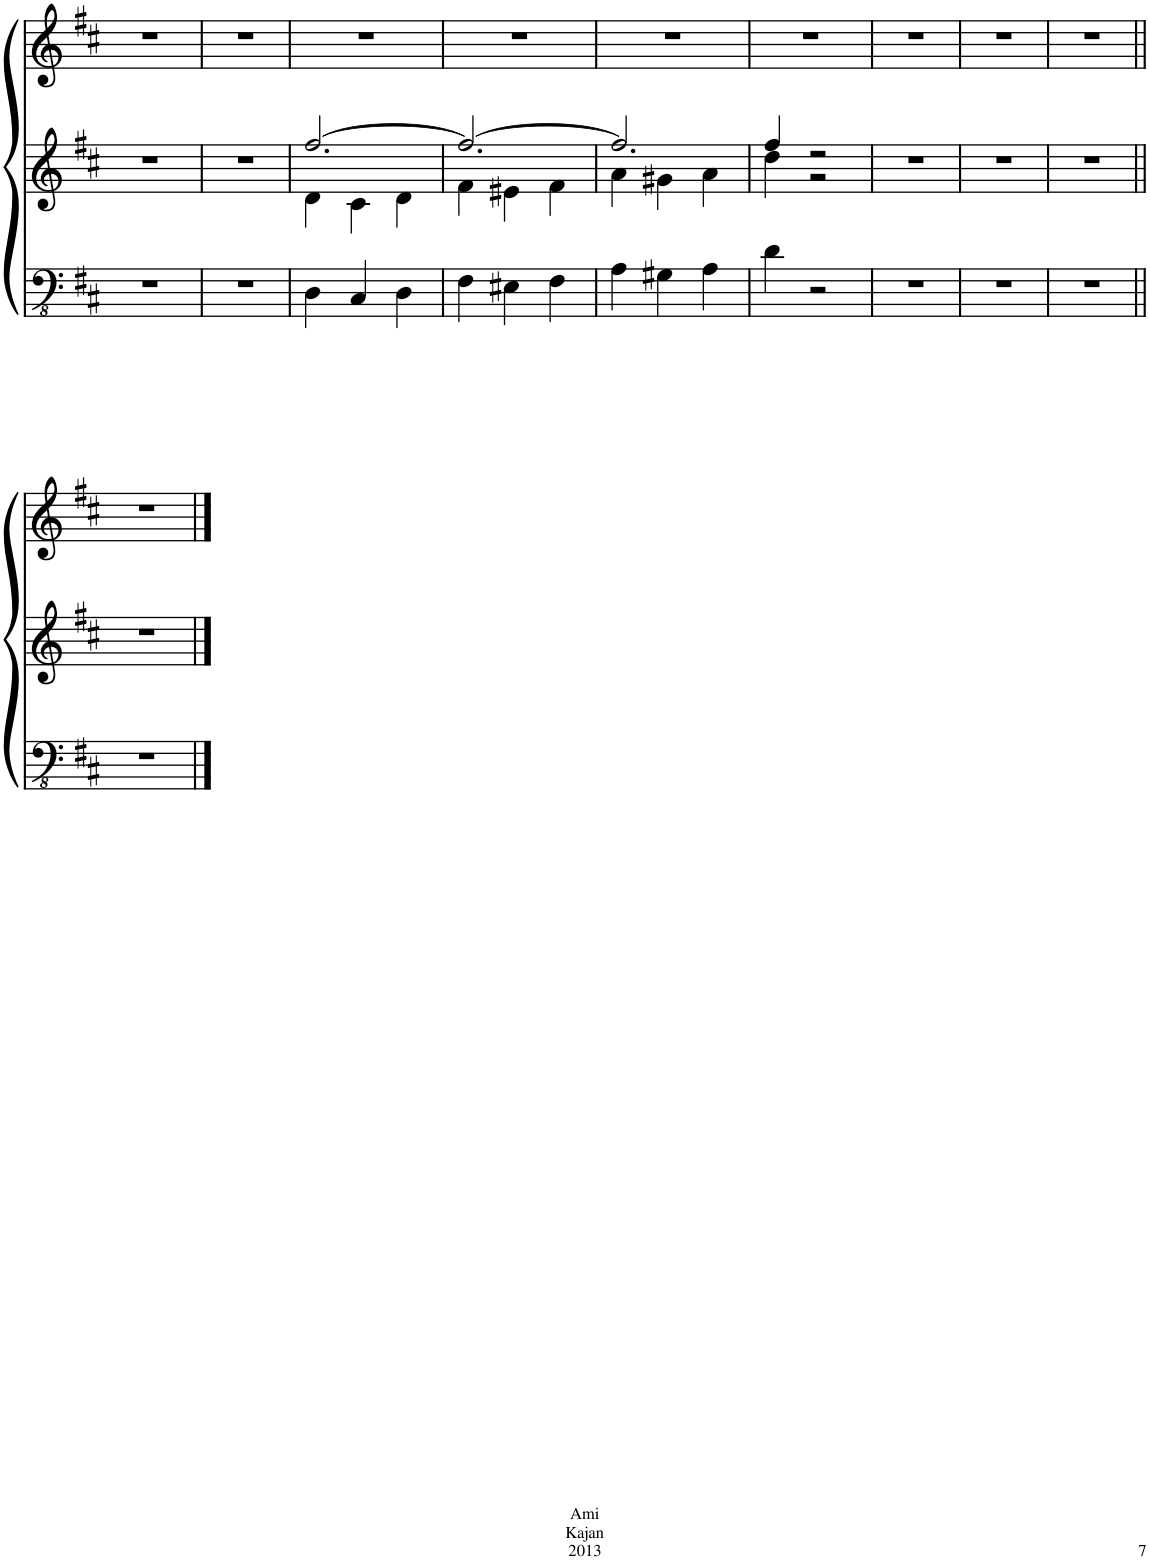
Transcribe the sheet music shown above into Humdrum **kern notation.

**kern	**kern	**kern
*part3	*part2	*part1
*staff3	*staff2	*staff1
*I"Fretless Electric Bass	*I"Piano	*I"Piano
*	*I'Pno	*I'Pno
!!LO:PB:g=z
*clefFv4	*clefG2	*clefG2
*k[f#c#]	*k[f#c#]	*k[f#c#]
*M3/4	*M3/4	*M3/4
=115	=115	=115
2.r	2.r	2.r
=116	=116	=116
2.r	2.r	2.r
=117	=117	=117
*	*^	*
4DD\	4d\	[2.ff#/	2.r
4CC#/	4c#\	.	.
4DD\	4d\	.	.
=118	=118	=118	=118
4FF#\	4f#\	2.ff#/_	2.r
4EE#X\	4e#X\	.	.
4FF#\	4f#\	.	.
=119	=119	=119	=119
4AA\	4a\	2.ff#/]	2.r
4GG#X\	4g#X\	.	.
4AA\	4a\	.	.
=120	=120	=120	=120
4D\	4dd\	4ff#/	2.r
2r	2r	2r	.
*	*v	*v	*
=121	=121	=121
2.r	2.r	2.r
=122	=122	=122
2.r	2.r	2.r
=123	=123	=123
2.r	2.r	2.r
!!LO:LB:g=z
=124||	=124||	=124||
2.r	2.r	2.r
==	==	==
*-	*-	*-
